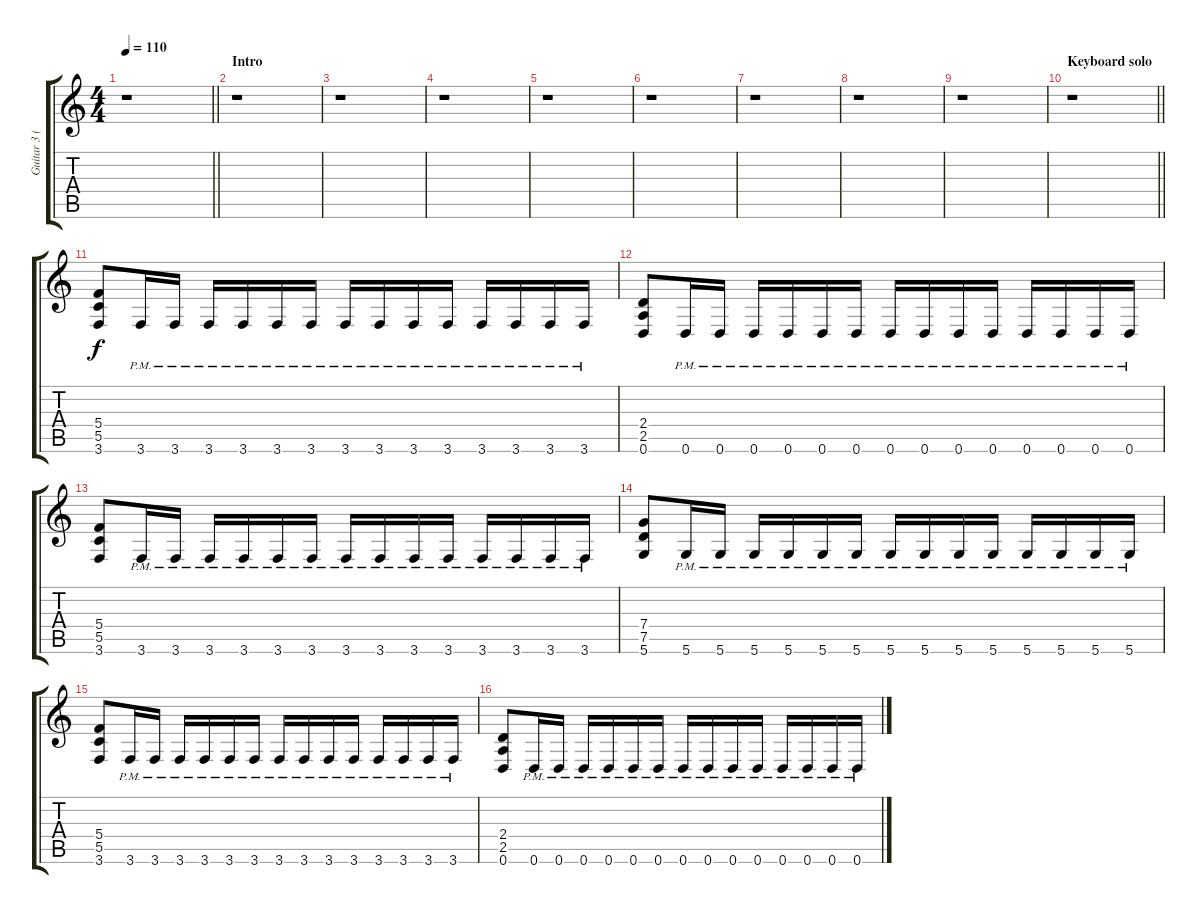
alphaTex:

\track ("Guitar 3 (Additional)" "Guitar 3 (") {instrument overdrivenguitar}
\staff {score tabs}
\tuning (D4 A3 F3 C3 G2 D2) {hide}
\ts (4 4)
\tempo 110
\clef g2
\barLineRight lightlight
\ks c
r.1{dy f instrument overdrivenguitar} |
\section ("" "Intro")
r.1 |
r.1 |
r.1 |
r.1 |
r.1 |
r.1 |
r.1 |
r.1 |
\section ("" "Keyboard solo")
\barLineRight lightlight
r.1 |
(5.4 5.5 3.6).8{volume 12 balance 12 instrument distortionguitar} 3.6{pm}.16 3.6{pm}.16 3.6{pm}.16 3.6{pm}.16 3.6{pm}.16 3.6{pm}.16 3.6{pm}.16 3.6{pm}.16 3.6{pm}.16 3.6{pm}.16 3.6{pm}.16 3.6{pm}.16 3.6{pm}.16 3.6{pm}.16 |
(2.4 2.5 0.6).8{volume 12 balance 12 instrument distortionguitar} 0.6{pm}.16 0.6{pm}.16 0.6{pm}.16 0.6{pm}.16 0.6{pm}.16 0.6{pm}.16 0.6{pm}.16 0.6{pm}.16 0.6{pm}.16 0.6{pm}.16 0.6{pm}.16 0.6{pm}.16 0.6{pm}.16 0.6{pm}.16 |
(5.4 5.5 3.6).8{volume 12 balance 12 instrument distortionguitar} 3.6{pm}.16 3.6{pm}.16 3.6{pm}.16 3.6{pm}.16 3.6{pm}.16 3.6{pm}.16 3.6{pm}.16 3.6{pm}.16 3.6{pm}.16 3.6{pm}.16 3.6{pm}.16 3.6{pm}.16 3.6{pm}.16 3.6{pm}.16 |
(7.4 7.5 5.6).8{volume 12 balance 12 instrument distortionguitar} 5.6{pm}.16 5.6{pm}.16 5.6{pm}.16 5.6{pm}.16 5.6{pm}.16 5.6{pm}.16 5.6{pm}.16 5.6{pm}.16 5.6{pm}.16 5.6{pm}.16 5.6{pm}.16 5.6{pm}.16 5.6{pm}.16 5.6{pm}.16 |
(5.4 5.5 3.6).8{volume 12 balance 12 instrument distortionguitar} 3.6{pm}.16 3.6{pm}.16 3.6{pm}.16 3.6{pm}.16 3.6{pm}.16 3.6{pm}.16 3.6{pm}.16 3.6{pm}.16 3.6{pm}.16 3.6{pm}.16 3.6{pm}.16 3.6{pm}.16 3.6{pm}.16 3.6{pm}.16 |
(2.4 2.5 0.6).8{volume 12 balance 12 instrument distortionguitar} 0.6{pm}.16 0.6{pm}.16 0.6{pm}.16 0.6{pm}.16 0.6{pm}.16 0.6{pm}.16 0.6{pm}.16 0.6{pm}.16 0.6{pm}.16 0.6{pm}.16 0.6{pm}.16 0.6{pm}.16 0.6{pm}.16 0.6{pm}.16
